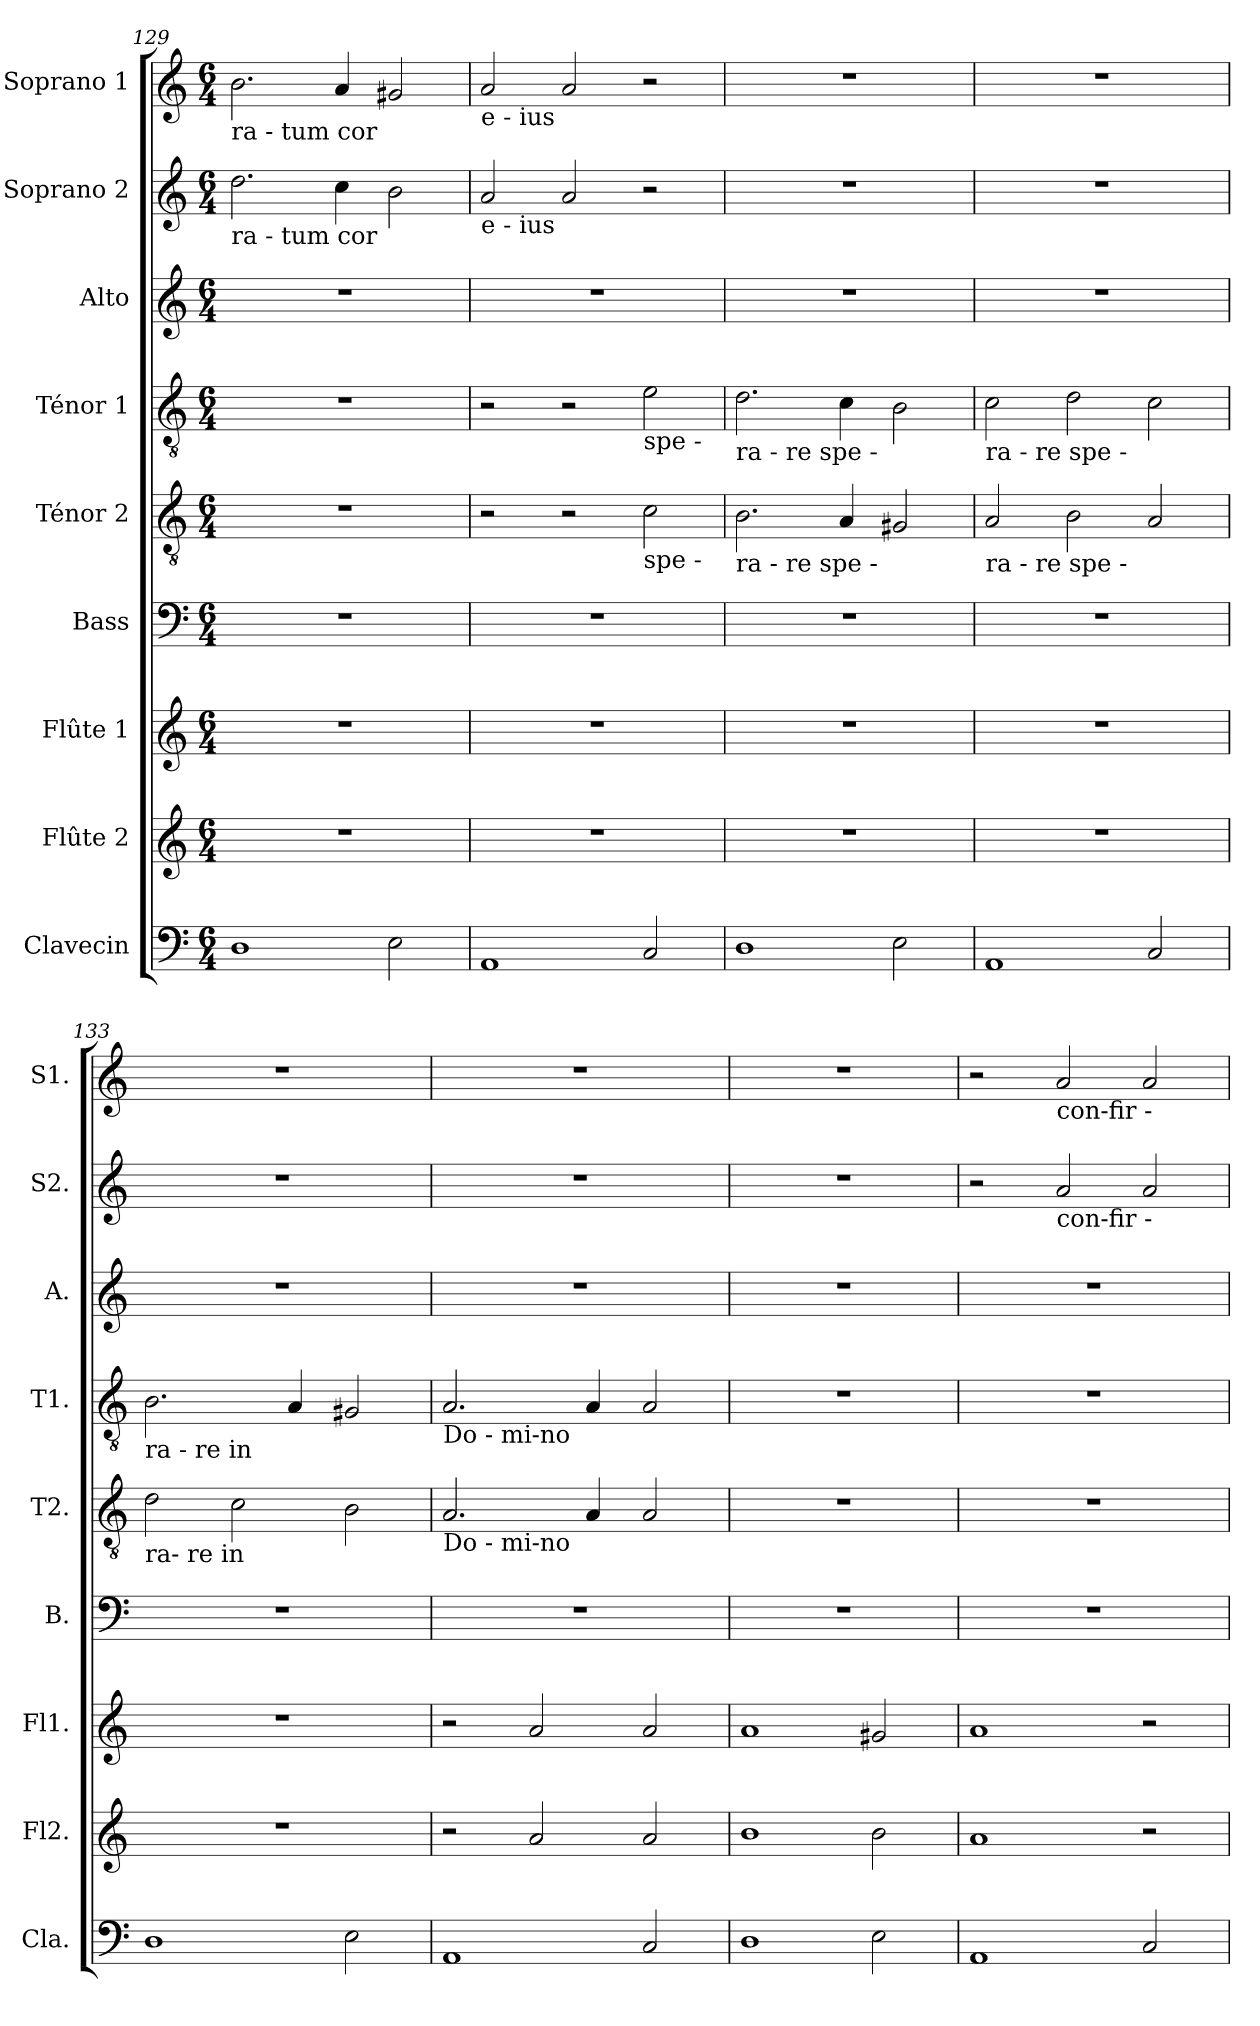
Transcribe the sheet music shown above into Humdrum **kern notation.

**kern	**kern	**kern	**kern	**kern	**kern	**kern	**kern	**kern
*part9	*part8	*part7	*part6	*part5	*part4	*part3	*part2	*part1
*staff9	*staff8	*staff7	*staff6	*staff5	*staff4	*staff3	*staff2	*staff1
*I"Clavecin	*I"Flûte 2	*I"Flûte 1	*I"Bass	*I"Ténor 2	*I"Ténor 1	*I"Alto	*I"Soprano 2	*I"Soprano 1
*I'Cla.	*I'Fl2.	*I'Fl1.	*I'B.	*I'T2.	*I'T1.	*I'A.	*I'S2.	*I'S1.
*clefF4	*clefG2	*clefG2	*clefF4	*clefGv2	*clefGv2	*clefG2	*clefG2	*clefG2
*k[]	*k[]	*k[]	*k[]	*k[]	*k[]	*k[]	*k[]	*k[]
*M6/4	*M6/4	*M6/4	*M6/4	*M6/4	*M6/4	*M6/4	*M6/4	*M6/4
=129	=129	=129	=129	=129	=129	=129	=129	=129
!	!	!	!	!	!	!	!	!LO:TX:b:t=ra - tum cor
!	!	!	!	!	!	!	!LO:TX:b:t=ra - tum cor	!
1D	1.r	1.r	1.r	1.r	1.r	1.r	2.dd	2.b
.	.	.	.	.	.	.	4cc\	4a/
2E	.	.	.	.	.	.	2b	2g#X
=130	=130	=130	=130	=130	=130	=130	=130	=130
!	!	!	!	!	!	!	!	!LO:TX:b:t=e - ius
!	!	!	!	!	!	!	!LO:TX:b:t=e - ius	!
1AA	1.r	1.r	1.r	2r	2r	1.r	2a	2a
.	.	.	.	2r	2r	.	2a	2a
!	!	!	!	!	!LO:TX:b:t=spe -	!	!	!
!	!	!	!	!LO:TX:b:t=spe -	!	!	!	!
2C	.	.	.	2c	2e	.	2r	2r
=131	=131	=131	=131	=131	=131	=131	=131	=131
!	!	!	!	!	!LO:TX:b:t=ra -  re spe -	!	!	!
!	!	!	!	!LO:TX:b:t=ra -  re spe -	!	!	!	!
1D	1.r	1.r	1.r	2.B	2.d	1.r	1.r	1.r
.	.	.	.	4A/	4c\	.	.	.
2E	.	.	.	2G#X	2B	.	.	.
=132	=132	=132	=132	=132	=132	=132	=132	=132
!	!	!	!	!	!LO:TX:b:t=ra - re spe -	!	!	!
!	!	!	!	!LO:TX:b:t=ra - re spe -	!	!	!	!
1AA	1.r	1.r	1.r	2A	2c	1.r	1.r	1.r
.	.	.	.	2B	2d	.	.	.
2C	.	.	.	2A	2c	.	.	.
=133	=133	=133	=133	=133	=133	=133	=133	=133
!	!	!	!	!	!LO:TX:b:t=ra -   re  in	!	!	!
!	!	!	!	!LO:TX:b:t=ra- re     in	!	!	!	!
1D	1.r	1.r	1.r	2d	2.B	1.r	1.r	1.r
.	.	.	.	2c	.	.	.	.
.	.	.	.	.	4A/	.	.	.
2E	.	.	.	2B	2G#X	.	.	.
=134	=134	=134	=134	=134	=134	=134	=134	=134
!	!	!	!	!	!LO:TX:b:t=Do - mi-no	!	!	!
!	!	!	!	!LO:TX:b:t=Do - mi-no	!	!	!	!
1AA	2r	2r	1.r	2.A	2.A	1.r	1.r	1.r
.	2a	2a	.	.	.	.	.	.
.	.	.	.	4A/	4A/	.	.	.
2C	2a	2a	.	2A	2A	.	.	.
=135	=135	=135	=135	=135	=135	=135	=135	=135
1D	1b	1a	1.r	1.r	1.r	1.r	1.r	1.r
2E	2b	2g#X	.	.	.	.	.	.
!!LO:PB:g=z
=136	=136	=136	=136	=136	=136	=136	=136	=136
1AA	1a	1a	1.r	1.r	1.r	1.r	2r	2r
!	!	!	!	!	!	!	!	!LO:TX:b:t=con-fir -
!	!	!	!	!	!	!	!LO:TX:b:t=con-fir -	!
.	.	.	.	.	.	.	2a	2a
2C	2r	2r	.	.	.	.	2a	2a
=	=	=	=	=	=	=	=	=
*-	*-	*-	*-	*-	*-	*-	*-	*-
